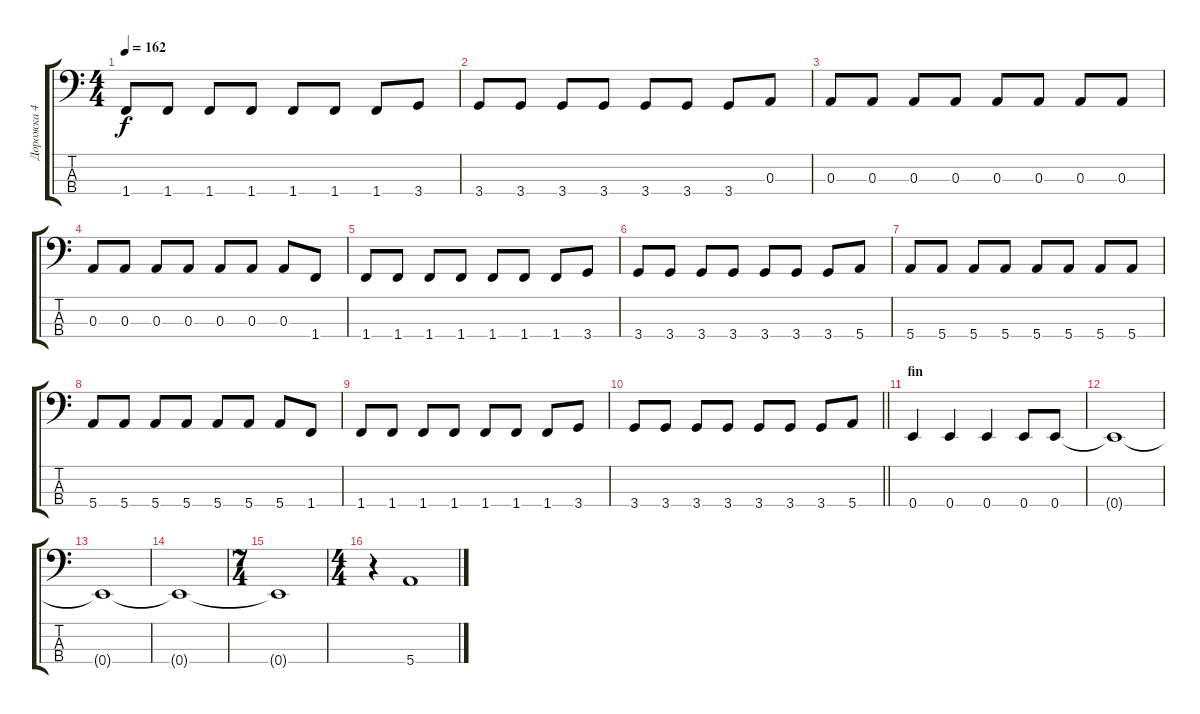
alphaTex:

\track ("Дорожка 4" "Дорожка 4") {instrument electricbassfinger}
\staff {score tabs}
\tuning (G2 D2 A1 E1) {hide}
\ts (4 4)
\tempo 162
\clef f4
\ks c
1.4.8{dy f} 1.4.8 1.4.8 1.4.8 1.4.8 1.4.8 1.4.8 3.4.8 |
3.4.8 3.4.8 3.4.8 3.4.8 3.4.8 3.4.8 3.4.8 0.3.8 |
0.3.8 0.3.8 0.3.8 0.3.8 0.3.8 0.3.8 0.3.8 0.3.8 |
0.3.8 0.3.8 0.3.8 0.3.8 0.3.8 0.3.8 0.3.8 1.4.8 |
1.4.8 1.4.8 1.4.8 1.4.8 1.4.8 1.4.8 1.4.8 3.4.8 |
3.4.8 3.4.8 3.4.8 3.4.8 3.4.8 3.4.8 3.4.8 5.4.8 |
5.4.8 5.4.8 5.4.8 5.4.8 5.4.8 5.4.8 5.4.8 5.4.8 |
5.4.8 5.4.8 5.4.8 5.4.8 5.4.8 5.4.8 5.4.8 1.4.8 |
1.4.8 1.4.8 1.4.8 1.4.8 1.4.8 1.4.8 1.4.8 3.4.8 |
\barLineRight lightlight
3.4.8 3.4.8 3.4.8 3.4.8 3.4.8 3.4.8 3.4.8 5.4.8 |
\section ("" "fin")
0.4.4 0.4.4 0.4.4 0.4.8 0.4.8 |
0.4{t}.1 |
0.4{t}.1 |
0.4{t}.1 |
\ts (7 4)
0.4{t}.1 |
\ts (4 4)
r.4 5.4.1
